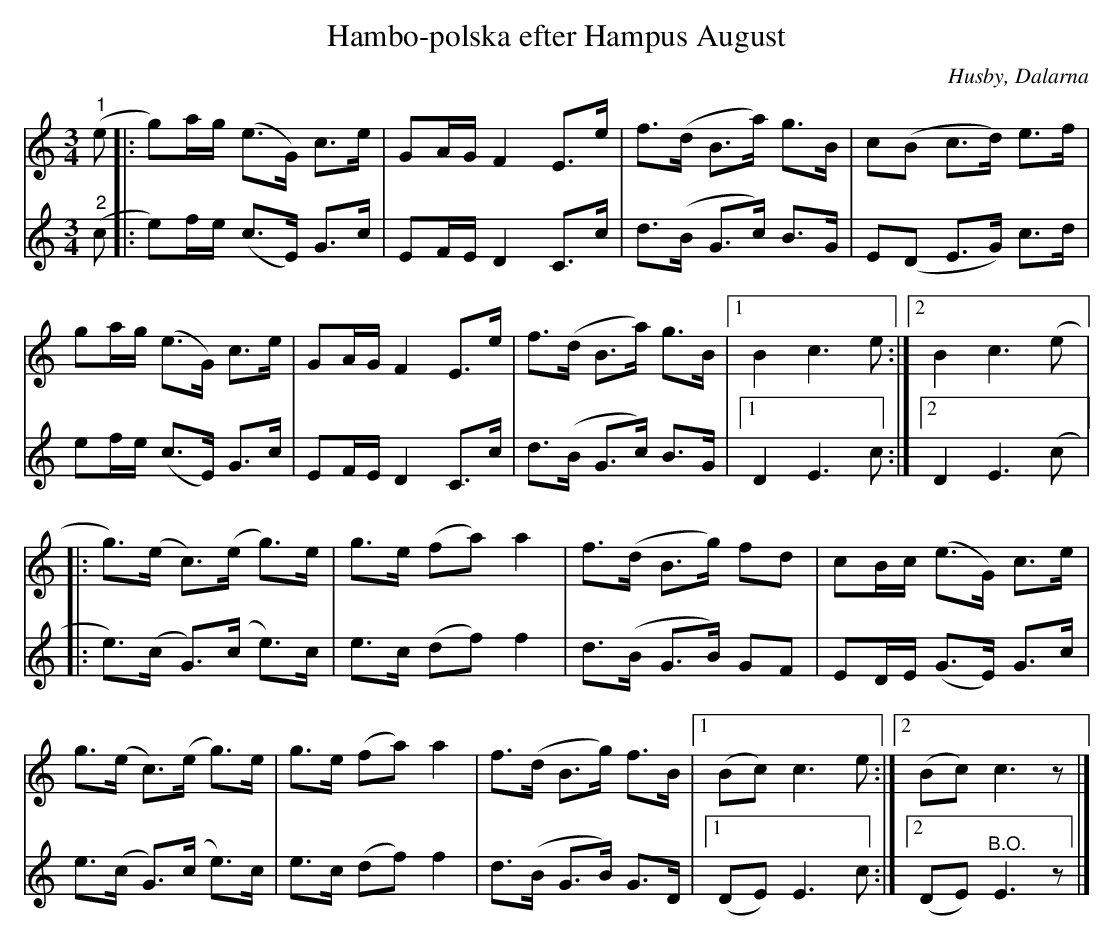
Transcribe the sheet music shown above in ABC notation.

X:1
T:Hambo-polska efter Hampus August
O:Husby, Dalarna
L:1/8
M:3/4
K:C
V:1
"^1" (e |: g)a/g/ (e>G) c>e | GA/G/ F2 E>e | f>(d B>a) g>B | c(B c>d) e>f |
ga/g/ (e>G) c>e | GA/G/ F2 E>e | f>(d B>a) g>B |1 B2 c3 e :|2 B2 c3 (e |:
g>)(e c>)(e g>)e | g>e (fa) a2 | f>(d B>g) fd | cB/c/ (e>G) c>e |
g>(e c>)(e g>)e | g>e (fa) a2 | f>(d B>g) f>B |1 (Bc) c3 e :|2 (Bc) c3 z |]
V:2
"^2" (c |: e)f/e/ (c>E) G>c | EF/E/ D2 C>c | d>(B G>c) B>G | E(D E>G) c>d |
ef/e/ (c>E) G>c | EF/E/ D2 C>c | d>(B G>c) B>G |1 D2 E3 c :|2 D2 E3 (c |:
e>)(c G>)(c e>)c | e>c (df) f2 | d>(B G>B) GF | ED/E/ (G>E) G>c |
e>(c G>)(c e>)c | e>c (df) f2 | d>(B G>B) G>D |1 (DE) E3 c :|2 (DE)"^B.O." E3 z |]
